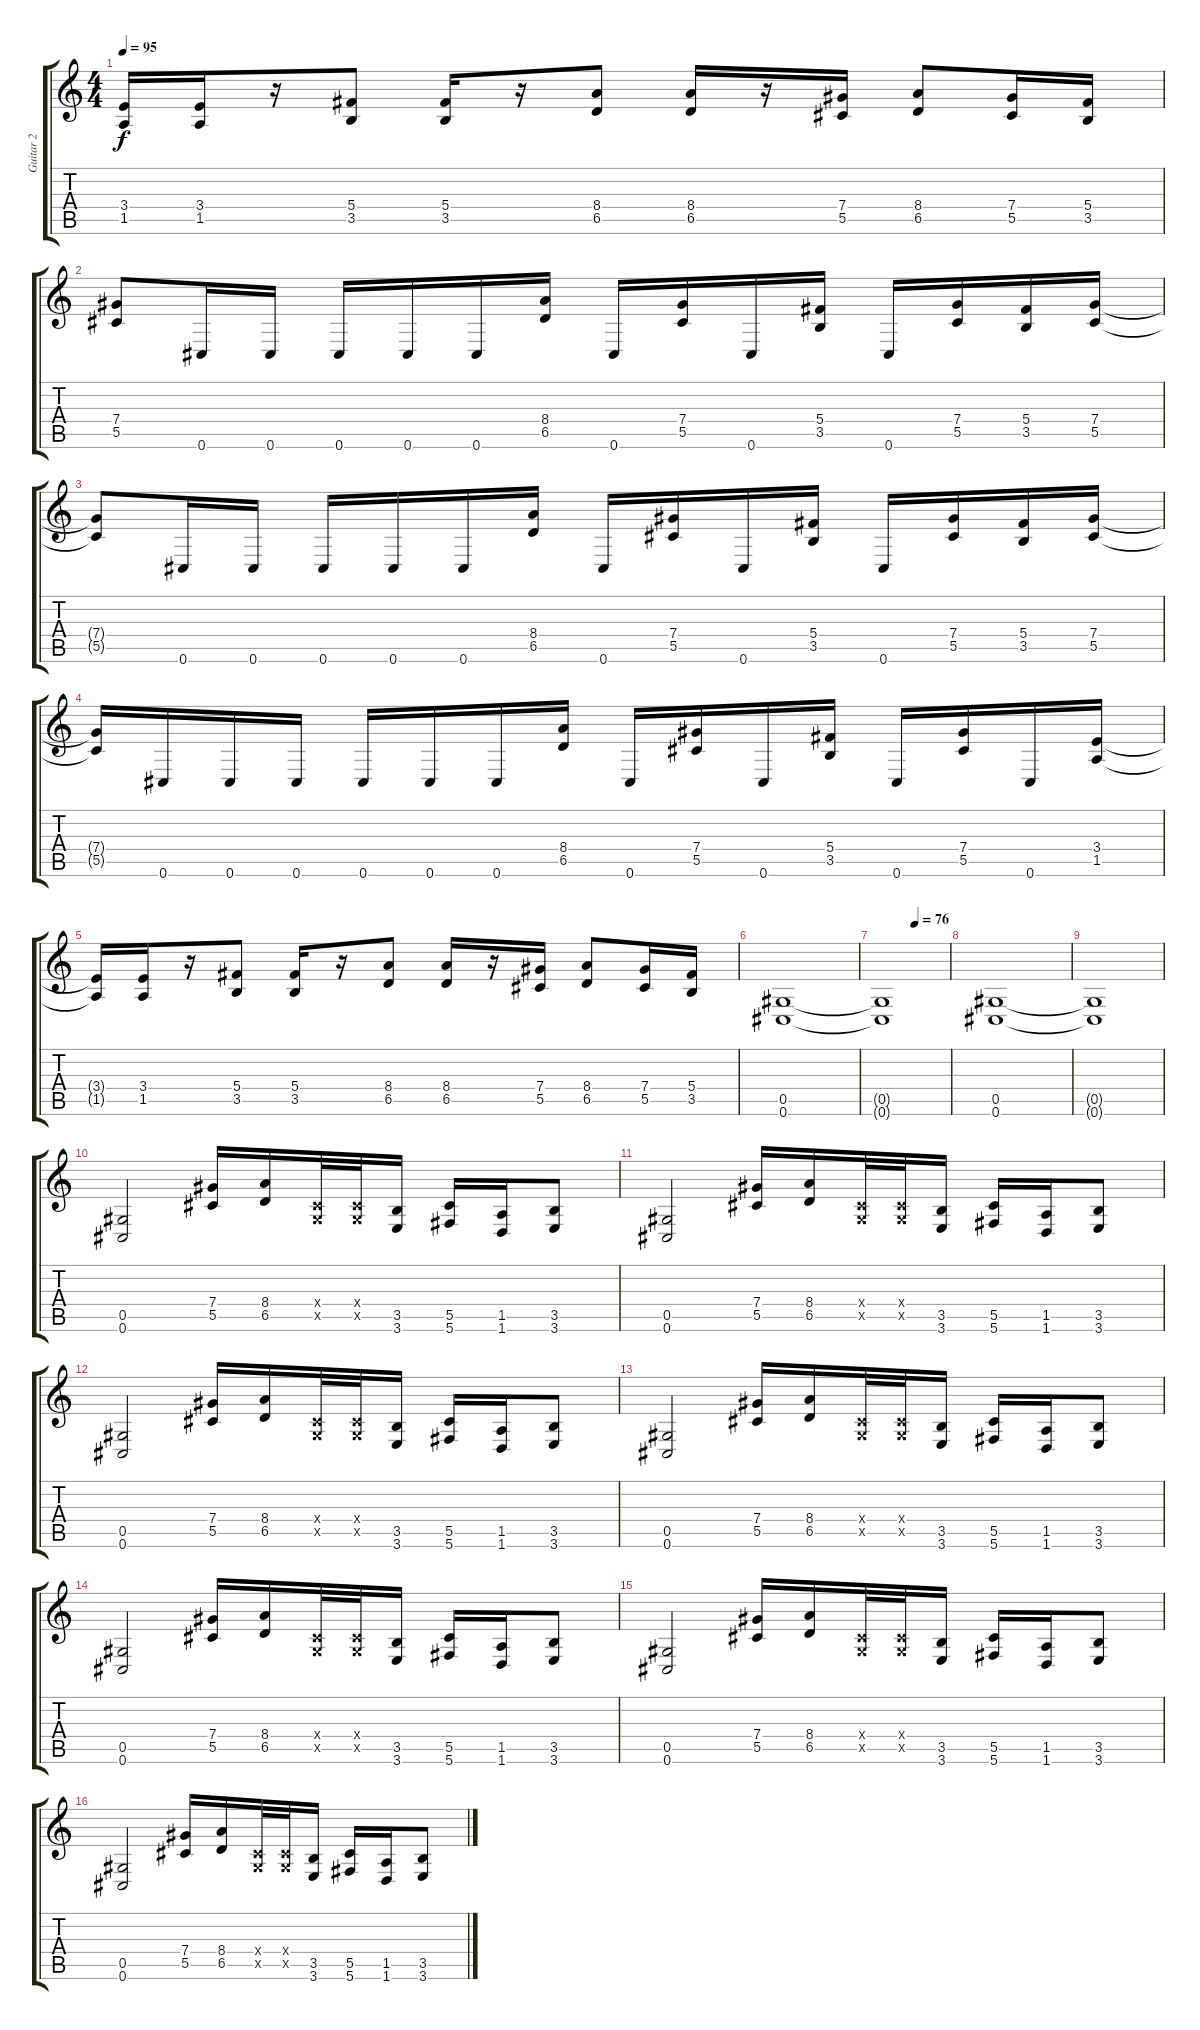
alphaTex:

\track ("Guitar 2" "Guitar 2") {instrument distortionguitar}
\staff {score tabs}
\tuning (Eb4 Bb3 Gb3 Db3 Ab2 Db2) {hide}
\ts (4 4)
\tempo 95
\clef g2
\ks c
(3.4{t} 1.5{t}).16{dy f} (3.4 1.5).16 r.16 (5.4 3.5).8 (5.4 3.5).16 r.16 (8.4 6.5).8 (8.4 6.5).16 r.16 (7.4 5.5).16 (8.4 6.5).8 (7.4 5.5).16 (5.4 3.5).16 |
(7.4 5.5).8 0.6.16 0.6.16 0.6.16 0.6.16 0.6.16 (8.4 6.5).16 0.6.16 (7.4 5.5).16 0.6.16 (5.4 3.5).16 0.6.16 (7.4 5.5).16 (5.4 3.5).16 (7.4 5.5).16 |
(7.4{t} 5.5{t}).8 0.6.16 0.6.16 0.6.16 0.6.16 0.6.16 (8.4 6.5).16 0.6.16 (7.4 5.5).16 0.6.16 (5.4 3.5).16 0.6.16 (7.4 5.5).16 (5.4 3.5).16 (7.4 5.5).16 |
(7.4{t} 5.5{t}).16 0.6.16 0.6.16 0.6.16 0.6.16 0.6.16 0.6.16 (8.4 6.5).16 0.6.16 (7.4 5.5).16 0.6.16 (5.4 3.5).16 0.6.16 (7.4 5.5).16 0.6.16 (3.4 1.5).16 |
(3.4{t} 1.5{t}).16 (3.4 1.5).16 r.16 (5.4 3.5).8 (5.4 3.5).16 r.16 (8.4 6.5).8 (8.4 6.5).16 r.16 (7.4 5.5).16 (8.4 6.5).8 (7.4 5.5).16 (5.4 3.5).16 |
(0.5 0.6).1 |
\tempo (76 0.5)
(0.5{t} 0.6{t}).1 |
(0.5 0.6).1 |
(0.5{t} 0.6{t}).1 |
(0.5 0.6).2 (7.4 5.5).16 (8.4 6.5).16 (0.4{x} 0.5{x}).32 (0.4{x} 0.5{x}).32 (3.5 3.6).16 (5.5 5.6).16 (1.5 1.6).16 (3.5 3.6).8 |
(0.5 0.6).2 (7.4 5.5).16 (8.4 6.5).16 (0.4{x} 0.5{x}).32 (0.4{x} 0.5{x}).32 (3.5 3.6).16 (5.5 5.6).16 (1.5 1.6).16 (3.5 3.6).8 |
(0.5 0.6).2 (7.4 5.5).16 (8.4 6.5).16 (0.4{x} 0.5{x}).32 (0.4{x} 0.5{x}).32 (3.5 3.6).16 (5.5 5.6).16 (1.5 1.6).16 (3.5 3.6).8 |
(0.5 0.6).2 (7.4 5.5).16 (8.4 6.5).16 (0.4{x} 0.5{x}).32 (0.4{x} 0.5{x}).32 (3.5 3.6).16 (5.5 5.6).16 (1.5 1.6).16 (3.5 3.6).8 |
(0.5 0.6).2 (7.4 5.5).16 (8.4 6.5).16 (0.4{x} 0.5{x}).32 (0.4{x} 0.5{x}).32 (3.5 3.6).16 (5.5 5.6).16 (1.5 1.6).16 (3.5 3.6).8 |
(0.5 0.6).2 (7.4 5.5).16 (8.4 6.5).16 (0.4{x} 0.5{x}).32 (0.4{x} 0.5{x}).32 (3.5 3.6).16 (5.5 5.6).16 (1.5 1.6).16 (3.5 3.6).8 |
(0.5 0.6).2 (7.4 5.5).16 (8.4 6.5).16 (0.4{x} 0.5{x}).32 (0.4{x} 0.5{x}).32 (3.5 3.6).16 (5.5 5.6).16 (1.5 1.6).16 (3.5 3.6).8
